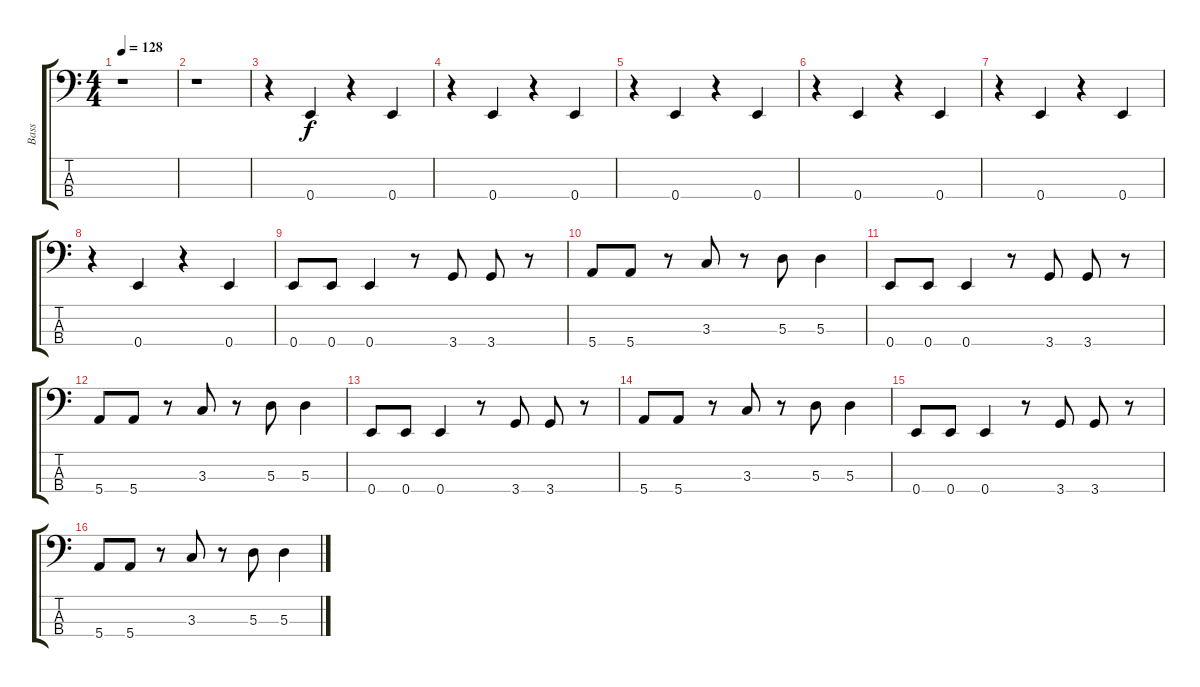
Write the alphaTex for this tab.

\track ("Bass" "Bass") {instrument electricbassfinger}
\staff {score tabs}
\tuning (G2 D2 A1 E1) {hide}
\ts (4 4)
\tempo 128
\clef f4
\ks c
r.1{dy f instrument electricbassfinger} |
r.1 |
r.4 0.4.4 r.4 0.4.4 |
r.4 0.4.4 r.4 0.4.4 |
r.4 0.4.4 r.4 0.4.4 |
r.4 0.4.4 r.4 0.4.4 |
r.4 0.4.4 r.4 0.4.4 |
r.4 0.4.4 r.4 0.4.4 |
0.4.8 0.4.8 0.4.4 r.8 3.4.8 3.4.8 r.8 |
5.4.8 5.4.8 r.8 3.3.8 r.8 5.3.8 5.3.4 |
0.4.8 0.4.8 0.4.4 r.8 3.4.8 3.4.8 r.8 |
5.4.8 5.4.8 r.8 3.3.8 r.8 5.3.8 5.3.4 |
0.4.8 0.4.8 0.4.4 r.8 3.4.8 3.4.8 r.8 |
5.4.8 5.4.8 r.8 3.3.8 r.8 5.3.8 5.3.4 |
0.4.8 0.4.8 0.4.4 r.8 3.4.8 3.4.8 r.8 |
5.4.8 5.4.8 r.8 3.3.8 r.8 5.3.8 5.3.4
